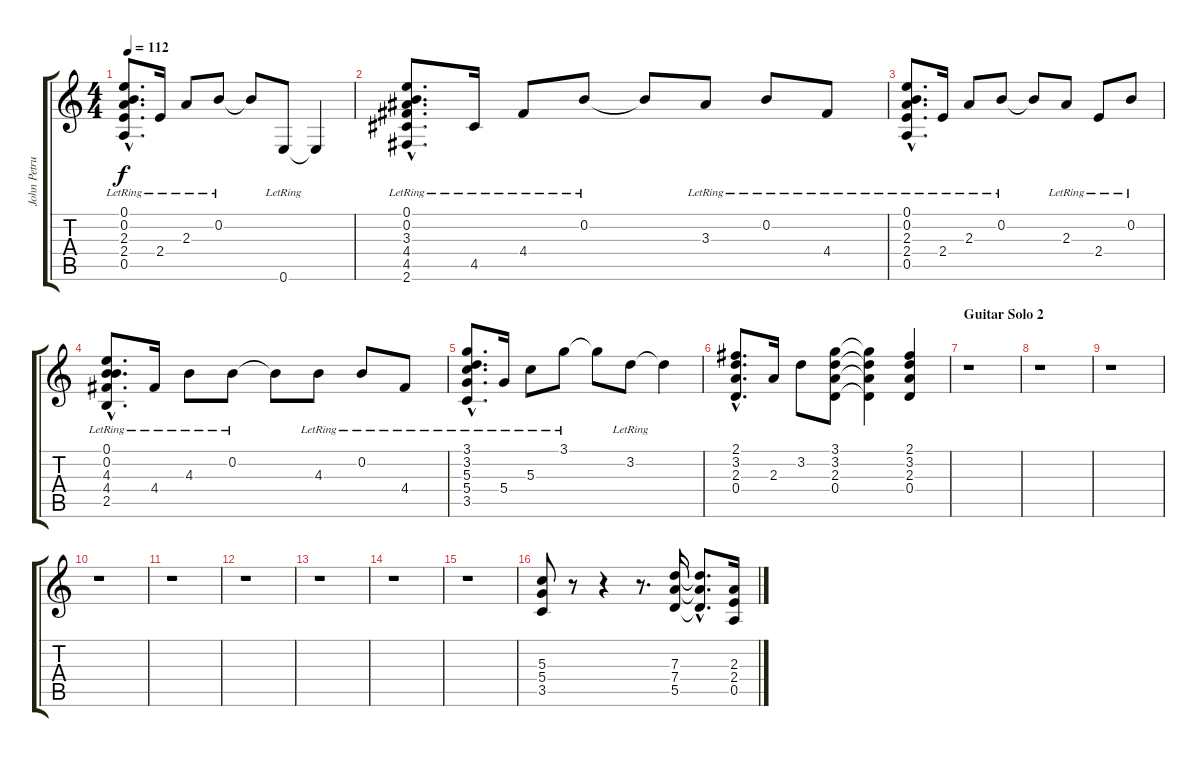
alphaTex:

\track ("John Petrucci" "John Petru") {instrument distortionguitar}
\staff {score tabs}
\tuning (E4 B3 G3 D3 A2 E2) {hide}
\ts (4 4)
\tempo 112
\clef g2
\ks c
(0.1{hac lr} 0.2{hac lr} 2.3{hac lr} 2.4{hac lr} 0.5{hac lr}).8{d dy f} 2.4{lr}.16 2.3{lr}.8 0.2{lr}.8 0.2{t}.8 0.6{lr}.8 0.6{t}.4 |
(0.1{hac lr} 0.2{hac lr} 3.3{hac lr} 4.4{hac lr} 4.5{hac lr} 2.6{hac lr}).8{d} 4.5{lr}.16 4.4{lr}.8 0.2{lr}.8 0.2{t}.8 3.3{lr}.8 0.2{lr}.8 4.4{lr}.8 |
(0.1{hac lr} 0.2{hac lr} 2.3{hac lr} 2.4{hac lr} 0.5{hac lr}).8{d} 2.4{lr}.16 2.3{lr}.8 0.2{lr}.8 0.2{t}.8 2.3{lr}.8 2.4{lr}.8 0.2{lr}.8 |
(0.1{hac lr} 0.2{hac lr} 4.3{hac lr} 4.4{hac lr} 2.5{hac lr}).8{d} 4.4{lr}.16 4.3{lr}.8 0.2{lr}.8 0.2{t}.8 4.3{lr}.8 0.2{lr}.8 4.4{lr}.8 |
(3.1{hac lr} 3.2{hac lr} 5.3{hac lr} 5.4{hac lr} 3.5{hac lr}).8{d} 5.4{lr}.16 5.3{lr}.8 3.1{lr}.8 3.1{t}.8 3.2{lr}.8 3.2{t}.4 |
(2.1{hac} 3.2{hac} 2.3{hac} 0.4{hac}).8{d} 2.3.16 3.2.8 (3.1 3.2 2.3 0.4).8 (3.1{t} 3.2{t} 2.3{t} 0.4{t}).4 (2.1 3.2 2.3 0.4).4 |
\section ("" "Guitar Solo 2")
r.1 |
r.1 |
r.1 |
r.1 |
r.1 |
r.1 |
r.1 |
r.1 |
r.1 |
(5.3 5.4 3.5).8 r.8 r.4 r.8{d} (7.3 7.4 5.5).16 (7.3{hac t} 7.4{hac t} 5.5{hac t}).8{d} (2.3 2.4 0.5).16
